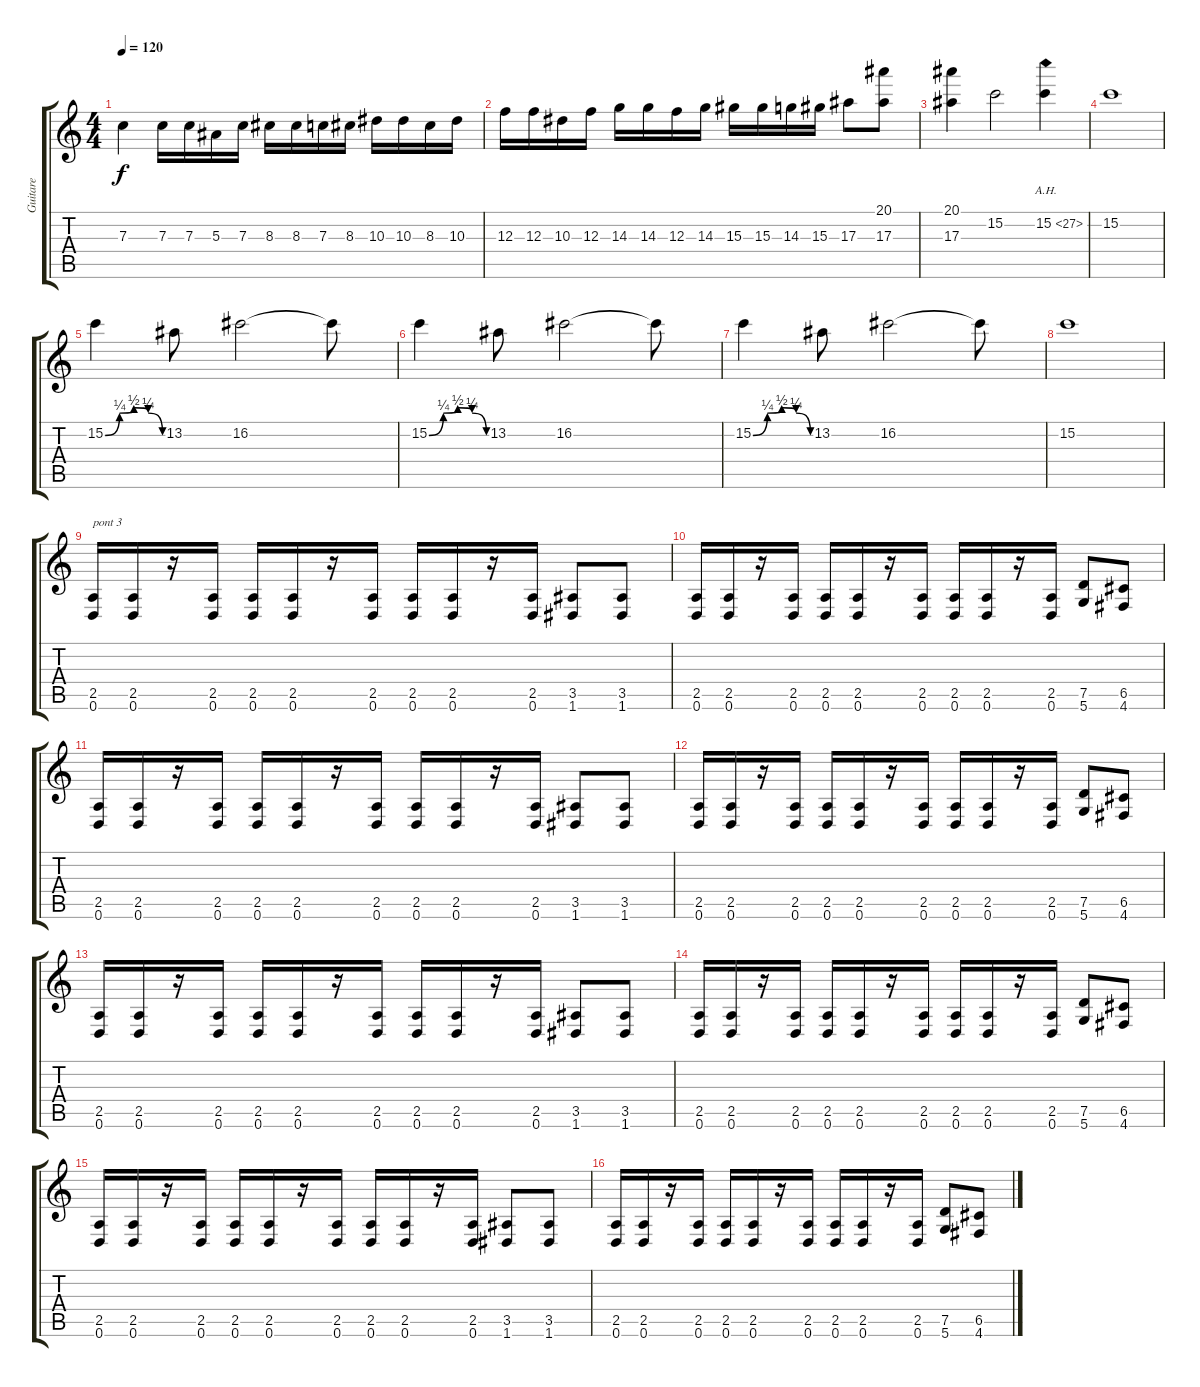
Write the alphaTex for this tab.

\track ("Guitare" "Guitare") {instrument distortionguitar}
\staff {score tabs}
\tuning (D4 A3 F3 C3 G2 D2) {hide}
\ts (4 4)
\tempo 120
\clef g2
\ks c
7.3.4{dy f} 7.3.16 7.3.16 5.3.16 7.3.16 8.3.16 8.3.16 7.3.16 8.3.16 10.3.16 10.3.16 8.3.16 10.3.16 |
12.3.16 12.3.16 10.3.16 12.3.16 14.3.16 14.3.16 12.3.16 14.3.16 15.3.16 15.3.16 14.3.16 15.3.16 17.3.8 (20.1 17.3).8 |
(20.1 17.3).4 15.2.2 15.2{ah 12}.4 |
15.2.1 |
15.2{be (custom 0 0 15 1 30 2 45 1 60 0)}.4 13.2.8 16.2.2 16.2{t}.8 |
15.2{be (custom 0 0 15 1 30 2 45 1 60 0)}.4 13.2.8 16.2.2 16.2{t}.8 |
15.2{be (custom 0 0 15 1 30 2 45 1 60 0)}.4 13.2.8 16.2.2 16.2{t}.8 |
15.2.1 |
(2.5 0.6).16{txt "pont 3"} (2.5 0.6).16 r.16 (2.5 0.6).16 (2.5 0.6).16 (2.5 0.6).16 r.16 (2.5 0.6).16 (2.5 0.6).16 (2.5 0.6).16 r.16 (2.5 0.6).16 (3.5 1.6).8 (3.5 1.6).8 |
(2.5 0.6).16 (2.5 0.6).16 r.16 (2.5 0.6).16 (2.5 0.6).16 (2.5 0.6).16 r.16 (2.5 0.6).16 (2.5 0.6).16 (2.5 0.6).16 r.16 (2.5 0.6).16 (7.5 5.6).8 (6.5 4.6).8 |
(2.5 0.6).16 (2.5 0.6).16 r.16 (2.5 0.6).16 (2.5 0.6).16 (2.5 0.6).16 r.16 (2.5 0.6).16 (2.5 0.6).16 (2.5 0.6).16 r.16 (2.5 0.6).16 (3.5 1.6).8 (3.5 1.6).8 |
(2.5 0.6).16 (2.5 0.6).16 r.16 (2.5 0.6).16 (2.5 0.6).16 (2.5 0.6).16 r.16 (2.5 0.6).16 (2.5 0.6).16 (2.5 0.6).16 r.16 (2.5 0.6).16 (7.5 5.6).8 (6.5 4.6).8 |
(2.5 0.6).16 (2.5 0.6).16 r.16 (2.5 0.6).16 (2.5 0.6).16 (2.5 0.6).16 r.16 (2.5 0.6).16 (2.5 0.6).16 (2.5 0.6).16 r.16 (2.5 0.6).16 (3.5 1.6).8 (3.5 1.6).8 |
(2.5 0.6).16 (2.5 0.6).16 r.16 (2.5 0.6).16 (2.5 0.6).16 (2.5 0.6).16 r.16 (2.5 0.6).16 (2.5 0.6).16 (2.5 0.6).16 r.16 (2.5 0.6).16 (7.5 5.6).8 (6.5 4.6).8 |
(2.5 0.6).16 (2.5 0.6).16 r.16 (2.5 0.6).16 (2.5 0.6).16 (2.5 0.6).16 r.16 (2.5 0.6).16 (2.5 0.6).16 (2.5 0.6).16 r.16 (2.5 0.6).16 (3.5 1.6).8 (3.5 1.6).8 |
(2.5 0.6).16 (2.5 0.6).16 r.16 (2.5 0.6).16 (2.5 0.6).16 (2.5 0.6).16 r.16 (2.5 0.6).16 (2.5 0.6).16 (2.5 0.6).16 r.16 (2.5 0.6).16 (7.5 5.6).8 (6.5 4.6).8
